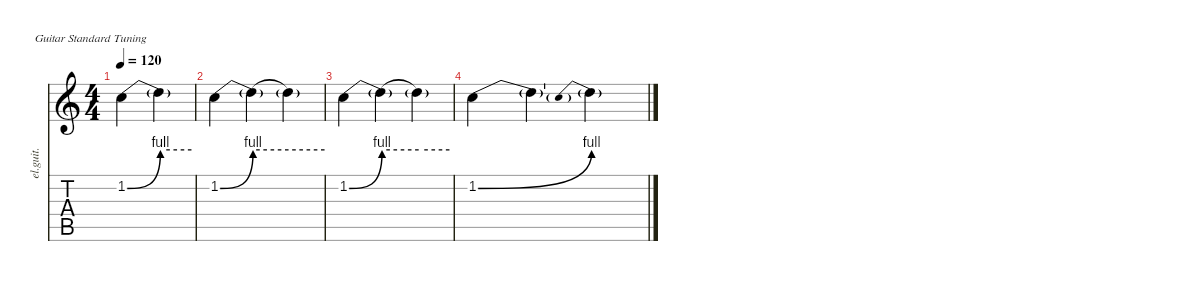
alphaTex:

\defaultSystemsLayout 4
\hideDynamics
\bracketExtendMode nobrackets
\otherSystemsTrackNameOrientation horizontal
\track ("Electric Guitar" "el.guit.") {instrument electricguitarclean}
\staff {score tabs}
\tuning (E4 B3 G3 D3 A2 E2)
\ts (4 4)
\tempo 120
\clef g2
\ks c
1.2{be (bend 0 0 15 4)}.4{dy mf instrument electricguitarclean beam Down} 1.2{be (hold 0 4 60 4) t}.4{beam Down} |
1.2{be (bend 0 0 15 4)}.4{beam Down} 1.2{be (hold 0 4 60 4) t}.4{beam Down} 1.2{t}.4{beam Down} |
1.2{be (bend 0 0 15 4)}.4{beam Down} 1.2{be (hold 0 4 60 4) t}.4{beam Down} 1.2{be (hold 0 4 60 4) t}.4{beam Down} |
1.2{be (bend 0 0 15 4)}.4{beam Down} 1.2{t}.4{beam Down} 1.2{be (prebend 0 4 60 4) t}.4{beam Down}
